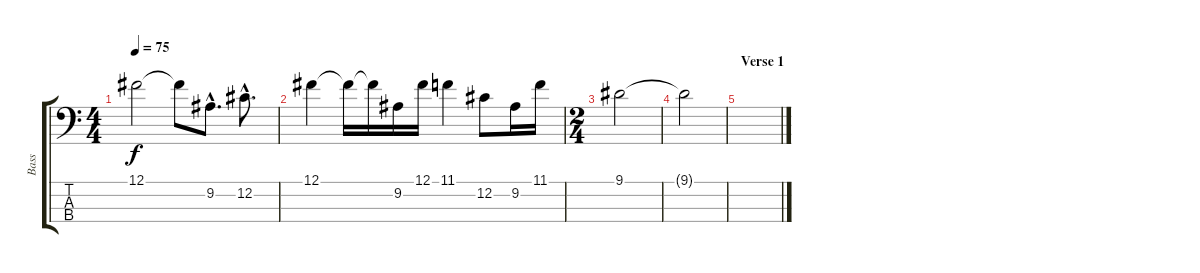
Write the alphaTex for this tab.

\track ("Bass" "Bass") {instrument electricbassfinger}
\staff {score tabs}
\tuning (Gb2 Db2 Ab1 Eb1) {hide}
\ts (4 4)
\tempo 75
\clef f4
\ks c
12.1.2{dy f instrument electricbassfinger} 12.1{t}.8 9.2{hac}.8{d} 12.2{hac}.8{d} |
12.1.4 12.1{t}.16 12.1{t}.16 9.2.16 12.1.16 11.1.4 12.2.8 9.2.16 11.1.16 |
\ts (2 4)
9.1.2 |
9.1{t}.2 |
\section ("" "Verse 1")
